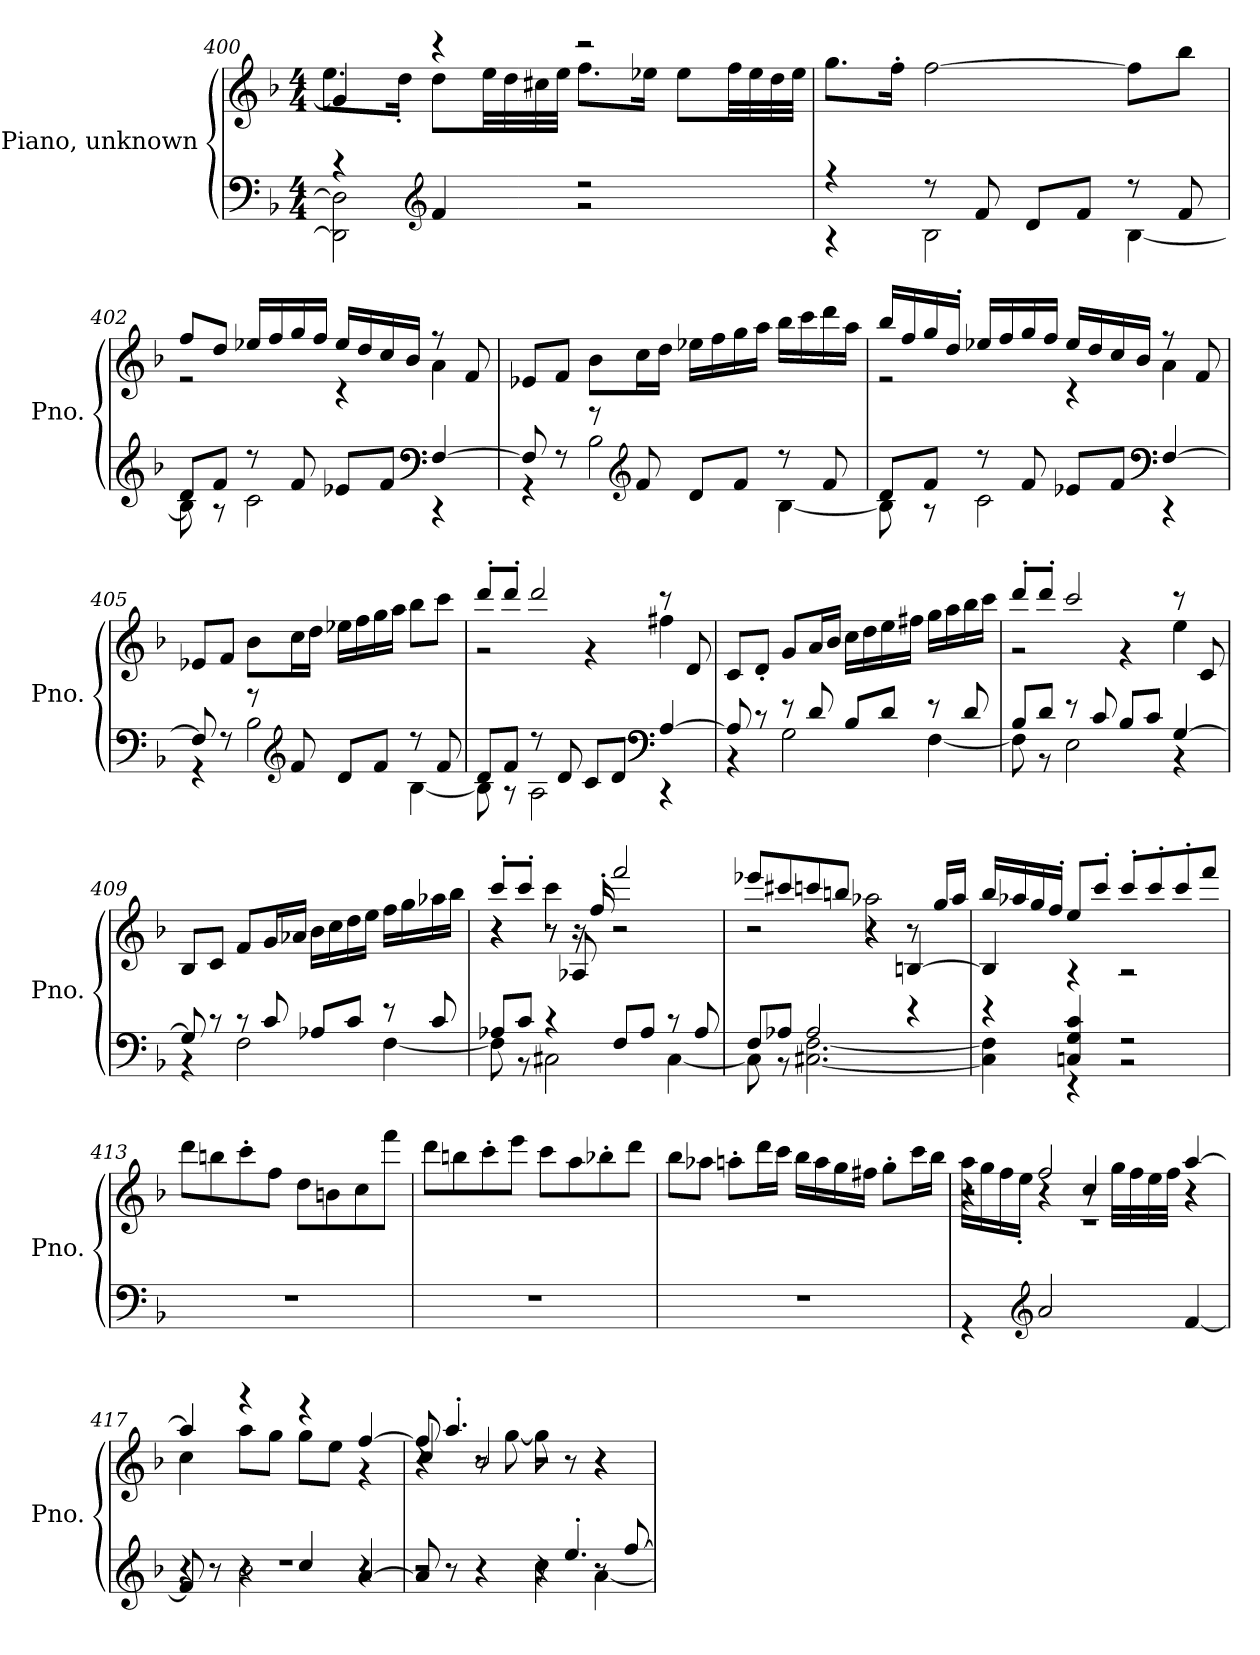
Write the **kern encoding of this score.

**kern	**kern
*part1	*part1
*staff2	*staff1
*I"Piano, unknown	*
*I'Pno.	*
*clefF4	*clefG2
*k[b-]	*k[b-]
*M4/4	*M4/4
=400	=400
*^	*^
4r	2DD\] 2D\]	4g/]	8.ee\L
.	.	.	16dd'\Jk
*clefG2	*	*	*
4f/	.	4r	8dd\L
.	.	.	32ee\LL
.	.	.	32dd\
.	.	.	32cc#X\
.	.	.	32ee\JJJ
2r	2r	2r	8.ff\L
.	.	.	16ee-X\Jk
.	.	.	8ee-\L
.	.	.	32ff\LL
.	.	.	32ee-\
.	.	.	32dd\
.	.	.	32ee-\JJJ
*	*	*v	*v
=401	=401	=401
4r	4r	8.gg\L
.	.	16ff'\Jk
8r	2B-\	[2ff\
8f/	.	.
8d/L	.	.
8f/J	.	.
8r	[4B-\	8ff\L]
8f/	.	8bb-\J
!!LO:LB:g=z
=402	=402	=402
*	*	*^
8d/L	8B-\]	8ff/L	2r
8f/J	8r	8dd/J	.
8r	2c\	16ee-X/LL	.
.	.	16ff/	.
8f/	.	16gg/	.
.	.	16ff/JJ	.
8e-X/L	.	16ee-/LL	4r
.	.	16dd/	.
8f/J	.	16cc/	.
.	.	16b-/JJ	.
*clefF4	*	*	*
[4F/	4r	8r	4a\
.	.	8f/	.
*	*	*v	*v
=403	=403	=403
8F/]	4r	8e-X/L
8r	.	8f/J
8r	2B-\	8b-\L
*clefG2	*	*
8f/	.	16cc\L
.	.	16dd\JJ
8d/L	.	16ee-X\LL
.	.	16ff\
8f/J	.	16gg\
.	.	16aa\JJ
8r	[4B-\	16bb-\LL
.	.	16ccc\
8f/	.	16ddd\
.	.	16aa\JJ
!!LO:LB:g=z
=404	=404	=404
*	*	*^
8d/L	8B-\]	16bb-/LL	2r
.	.	16ff/	.
8f/J	8r	16gg/	.
.	.	16dd'/JJ	.
8r	2c\	16ee-X/LL	.
.	.	16ff/	.
8f/	.	16gg/	.
.	.	16ff/JJ	.
8e-X/L	.	16ee-/LL	4r
.	.	16dd/	.
8f/J	.	16cc/	.
.	.	16b-/JJ	.
*clefF4	*	*	*
[4F/	4r	8r	4a\
.	.	8f/	.
*	*	*v	*v
=405	=405	=405
8F/]	4r	8e-X/L
8r	.	8f/J
8r	2B-\	8b-\L
*clefG2	*	*
8f/	.	16cc\L
.	.	16dd\JJ
8d/L	.	16ee-X\LL
.	.	16ff\
8f/J	.	16gg\
.	.	16aa\JJ
8r	[4B-\	8bb-\L
8f/	.	8ccc\J
=406	=406	=406
*	*	*^
8d/L	8B-\]	8ddd'/L	2r
8f/J	8r	8ddd'/J	.
8r	2A\	2ddd/	.
8d/	.	.	.
8c/L	.	.	4r
8d/J	.	.	.
*clefF4	*	*	*
[4A/	4r	8r	4ff#X\
.	.	8d/	.
*	*	*v	*v
!!LO:LB:g=z
=407	=407	=407
8A/]	4r	8c/L
8r	.	8d'/J
8r	2G\	8g/L
8d/	.	16a/L
.	.	16b-/JJ
8B-/L	.	16cc\LL
.	.	16dd\
8d/J	.	16ee\
.	.	16ff#X\JJ
8r	[4F\	16gg\LL
.	.	16aa\
8d/	.	16bb-\
.	.	16ccc\JJ
=408	=408	=408
*	*	*^
8B-/L	8F\]	8ddd'/L	2r
8d/J	8r	8ddd'/J	.
8r	2E\	2ccc/	.
8c/	.	.	.
8B-/L	.	.	4r
8c/J	.	.	.
[4G/	4r	8r	4ee\
.	.	8c/	.
*	*	*v	*v
=409	=409	=409
8G/]	4r	8B-/L
8r	.	8c/J
8r	2F\	8f/L
8c/	.	16g/L
.	.	16a-X/JJ
8A-X/L	.	16b-\LL
.	.	16cc\
8c/J	.	16dd\
.	.	16ee\JJ
8r	[4F\	16ff\LL
.	.	16gg\
8c/	.	16aa-X\
.	.	16bb-\JJ
!!LO:PB:g=z
=410	=410	=410
*	*	*^
*	*	*	*^
8A-X/L	8F\]	8ccc'/L	4r	4r
8c/J	8r	8ccc'/J	.	.
4r	2C#X\	8r	4ccc\	8r
.	.	16r	.	8A-X/
.	.	16ff'/	.	.
8F/L	.	2fff/	2r	2r
8A-/J	.	.	.	.
8r	[4C#\	.	.	.
8A-/	.	.	.	.
=411	=411	=411	=411	=411
8F/L	8C#\]	8eee-X/L	2r	2r
8A-X/J	8r	8ccc#X/	.	.
2A-/	[2.C#X\ [2.F\	8cccn/	.	.
.	.	8bbn/J	.	.
.	.	4r	2aa-X\	4r
4r	.	8r	.	[4Bn/
.	.	16gg/LL	.	.
.	.	16aa-/JJ	.	.
*	*	*	*v	*v
=412	=412	=412	=412
4r	4C#\] 4F\]	16bb-/LL	4B/]
.	.	16aa-X/	.
.	.	16gg/	.
.	.	16ff'/JJ	.
4Cn/ 4G/ 4c/	4r	8ee/L	4r
.	.	8ccc'/J	.
2r	2r	8ccc'/L	2r
.	.	8ccc'/	.
.	.	8ccc'/	.
.	.	8fff/J	.
*v	*v	*	*
*	*v	*v
!!LO:LB:g=z
=413	=413
1r	8ddd\L
.	8bbn\
.	8ccc'\
.	8ff\J
.	8dd\L
.	8bn\
.	8cc\
.	8fff\J
=414	=414
1r	8ddd\L
.	8bbn\
.	8ccc'\
.	8eee\J
.	8ccc\L
.	8aa\
.	8bb-X'\
.	8ddd\J
=415	=415
1r	8bb-\L
.	8aa-X\J
.	8aan'\L
.	16ddd\L
.	16ccc\JJ
.	16bb-\LL
.	16aa\
.	16gg\
.	16ff#X\JJ
.	8gg'\L
.	16ccc\L
.	16bb-\JJ
!!LO:LB:g=z
=416	=416
*^	*^
*	*	*	*^
1r	4r	4r	16aa\LL	2r
.	.	.	16gg\	.
.	.	.	16ff\	.
.	.	.	16ee'\JJ	.
*clefG2	*	*	*	*
.	2a/	2ff/	4r	.
.	.	.	8r	4cc/
.	.	.	32gg\LLL	.
.	.	.	32ff\	.
.	.	.	32ee\	.
.	.	.	32ff\JJJ	.
.	[4f/	[4aa/	4r	4r
*	*	*	*v	*v
=417	=417	=417	=417
*	*^	*	*
1r	4r	8f/]	4aa/]	4cc\
.	.	8r	.	.
.	2b-\	4r	4r	8aa\L
.	.	.	.	8gg\J
.	.	4cc/	4r	8gg\L
.	.	.	.	8ee\J
.	4r	[4a/	[4ff/	4r
=418	=418	=418	=418	=418
*	*	*	*	*^
2r	2r	8a/]	8ff/]	4r	4cc/
.	.	8r	4.aa'/	.	.
.	.	4r	.	8r	2b-/
.	.	.	.	[8gg\	.
8r	4cc\	4r	2r	8gg\]	.
4.ee'/	.	.	.	8r	.
.	[4a\	8r	.	4r	4r
.	.	[8ff/	.	.	.
*v	*v	*v	*	*	*
*	*v	*v	*v
=	=
*-	*-
